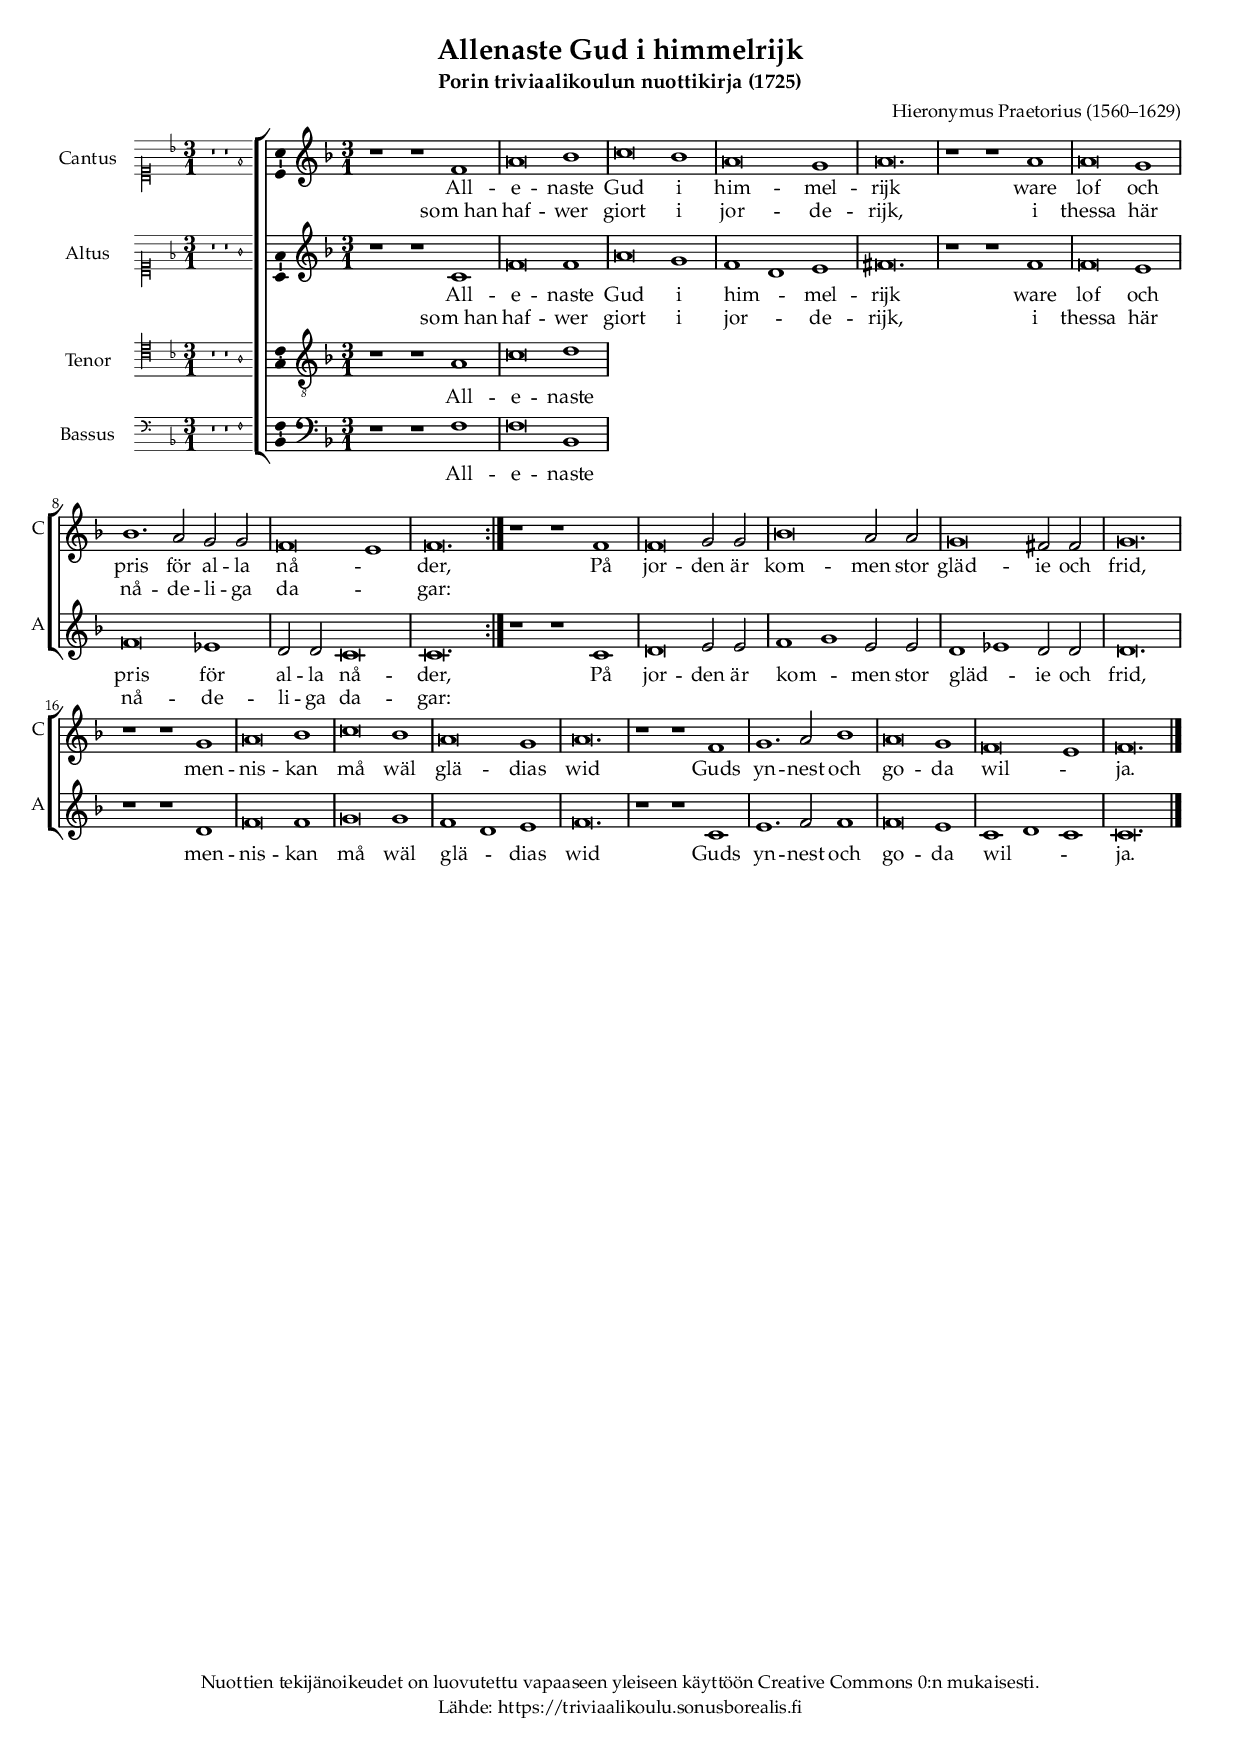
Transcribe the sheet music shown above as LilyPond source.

\version "2.20.0"
\include "suomi.ly"

#(set-global-staff-size 16)

global = {
%  \numericTimeSignature
  \time 3/1
  \key f \major
  \set Staff.midiInstrument = #"voice oohs"
}


SopranoMusic = \relative c' {
	\set Staff.instrumentName = #"Cantus"
	\set Staff.shortInstrumentName = "C"

	\incipit {
    \clef "mensural-c1"
    \key f \major
    \time 3/1 r1 r f'
  }

  \repeat volta 2 {
  	r1 r f | a\breve b1 | c\breve b1 | a\breve g1 | a\breve. |
    r1 r a | a\breve g1 | b1. a2 g2 g | f\breve  e1 | f\breve. |
  }
  r1 r f | f\breve g2 g | b\breve a2 a | g\breve fis2 fis | g\breve. |
  r1 r g | a\breve b1 | c\breve b1 | a\breve g1 | a\breve. |
  r1 r f1 | g1. a2 b1 | a\breve g1 | f\breve e1 | f\breve. \bar "|."
}

stanzaOneLyrics = \lyricmode {
	All -- e -- naste Gud i him -- mel -- rijk
  ware lof och pris för al -- la nå -- _ der,
  På jor -- den är kom -- men stor gläd -- ie och frid,
  men -- nis -- kan må wäl glä -- dias wid
  Guds yn -- nest och go -- da wil -- _ ja.
}

stanzaTwoLyrics = \lyricmode {
  som_han haf -- wer giort i jor -- de -- rijk,
  i thessa här nå -- de -- li -- ga da -- _ gar:
}

AltoMusic = \relative c' {
	\set Staff.instrumentName = #"Altus"
	\set Staff.shortInstrumentName = "A"

	\incipit {
    \clef "mensural-c1"
    \set Staff.middleCClefPosition = #0
    \set Staff.middleCPosition = #0
    \set Staff.clefPosition = #-4
    \key f \major
    \time 3/1 r1 r c'
  }

  \repeat volta 2 {
  	r1 r c | f\breve f1 | a\breve g1 | f d e | fis\breve. |
    r1 r f | f\breve e1 | f\breve es1 | d2 d c\breve | c\breve. |
  }
  r1 r c | d\breve e2 e | f1 g e2 e | d1 es d2 d | d\breve. |
  r1 r d | f\breve f1 | g\breve g1 | f d e | f\breve. |
  r1 r c | e1. f2 f1 | f\breve e1 | c d c | c\breve. \bar "|."
}

stanzaOneLyricsAlto = \lyricmode {
	All -- e -- naste Gud i him -- _ mel -- rijk
  ware lof och pris för al -- la nå -- der,
  På jor -- den är kom -- _ men stor gläd -- _ ie och frid,
  men -- nis -- kan må wäl glä -- _ dias wid
  Guds yn -- nest och go -- da wil -- _ _ ja.
}

stanzaTwoLyricsAlto = \lyricmode {
  som_han haf -- wer giort i jor -- _ de -- rijk,
  i thessa här nå -- de -- li -- ga da -- gar:
}

TenoreMusic = \relative c' {
	\set Staff.instrumentName = #"Tenor"
	\set Staff.shortInstrumentName = "T"

	\incipit { \clef "mensural-c4" \key f \major \time 3/1 r1 r a }

	\clef "treble_8"
	r1 r a1 | c\breve d1 |
%  \time 4/2
%  \once \override Staff.TimeSignature.break-visibility = ##(#t #f #t)
%  g\breve\fermata
}

BassMusic = \relative c {
	\set Staff.instrumentName = #"Bassus"
	\set Staff.shortInstrumentName = "B"

	\incipit { \clef "mensural-f" \key f \major \time 3/1 r1 r f }

	\clef bass
	r1 r f1 | f\breve b,1 |
%  \time 4/2
%  \once \override Staff.TimeSignature.break-visibility = ##(#t #f #t)
%  g,\breve\fermata
}

\include "allenaste-gud-i-himmelrijk.header.ily"


\score {
  \new ChoirStaff <<
    \new Staff <<
      \new Voice = "Soprano" {
		    \global
        \SopranoMusic
      }
     \new Lyrics \lyricsto "Soprano" {
       \stanzaOneLyrics
     }
     \new Lyrics \lyricsto "Soprano" {
       \stanzaTwoLyrics
     }
    >>
    \new Staff <<
      \new Voice = "Alto" {
        \global
        \AltoMusic
      }
     \new Lyrics \lyricsto "Alto" {
       \stanzaOneLyricsAlto
     }
     \new Lyrics \lyricsto "Alto" {
       \stanzaTwoLyricsAlto
     }
    >>
    \new Staff <<
      \new Voice = "Tenore" {
        \global
        \TenoreMusic
      }
      \new Lyrics \lyricsto "Tenore" {
       \stanzaOneLyrics
      }
    >>
    \new Staff <<
      \new Voice = "Bass" {
        \global
        \BassMusic
      }
      \new Lyrics \lyricsto "Bass" {
       \stanzaOneLyrics
      }
    >>
  >>
  \midi {
    \tempo 1 = 160
  }
  \layout {
    \context {
      \Voice
      \consists "Ambitus_engraver"
    }
    indent = 3.5\cm
    incipit-width = 2\cm
    \context {
     \Staff \RemoveEmptyStaves
   }
    \context {
     \Score
     \override VerticalAxisGroup.remove-first = ##t
    }
  }
}
